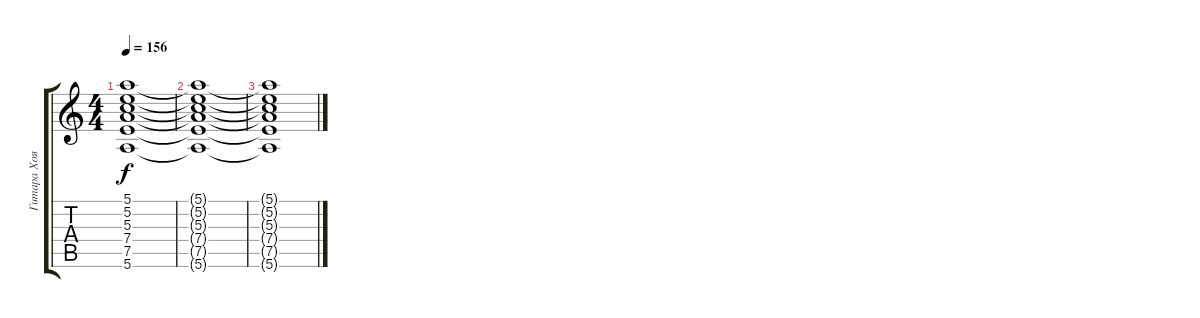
\track ("Гитара Хоя" "Гитара Хоя") {instrument acousticguitarsteel}
\staff {score tabs}
\tuning (E4 B3 G3 D3 A2 E2) {hide}
\ts (4 4)
\tempo 156
\clef g2
\ks c
(5.1{t} 5.2{t} 5.3{t} 7.4{t} 7.5{t} 5.6{t}).1{dy f} |
(5.1{t} 5.2{t} 5.3{t} 7.4{t} 7.5{t} 5.6{t}).1 |
(5.1{t} 5.2{t} 5.3{t} 7.4{t} 7.5{t} 5.6{t}).1
